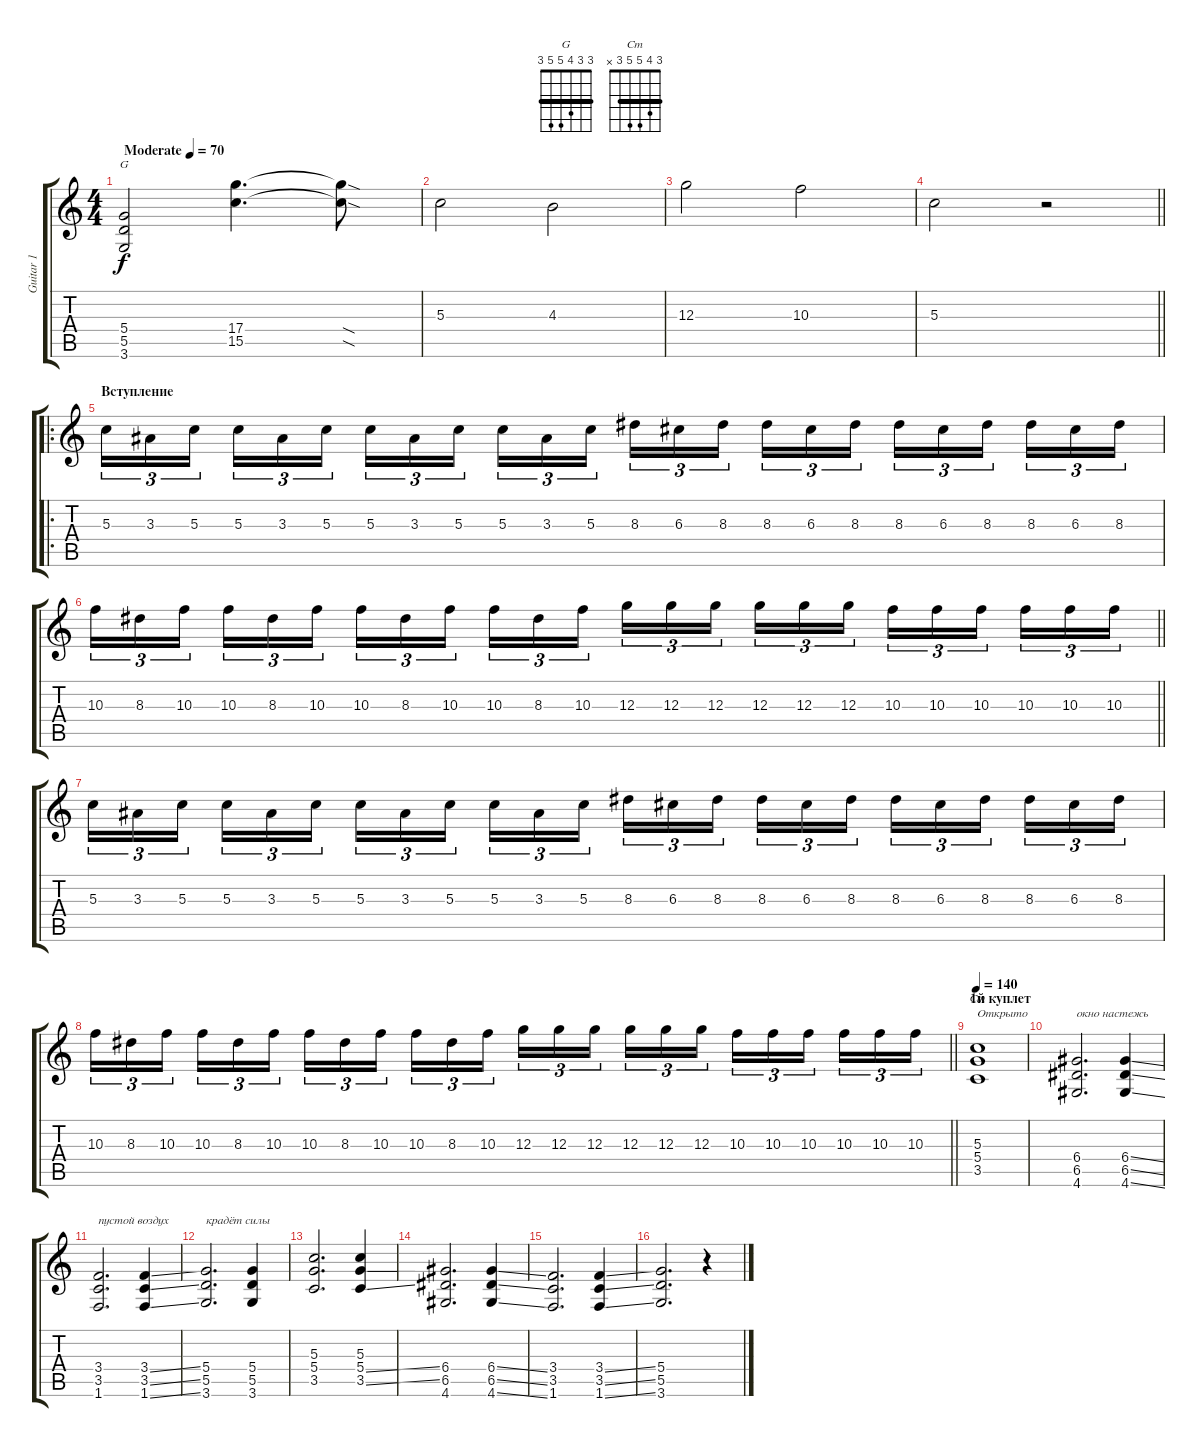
\track ("Guitar 1" "Guitar 1") {instrument distortionguitar}
\staff {score tabs}
\tuning (E4 B3 G3 D3 A2 E2) {hide}
\chord ("G" 3 3 4 5 5 3) {barre 3}
\chord ("Cm" 3 4 5 5 3 x) {barre 3}
\ts (4 4)
\tempo (70 "Moderate")
\clef g2
\ks c
(5.4 5.5 3.6).2{ch "G" dy f instrument distortionguitar} (17.4 15.5).4{d} (17.4{sod t} 15.5{sod t}).8 |
5.3.2 4.3.2 |
12.3.2 10.3.2 |
\barLineRight lightlight
5.3.2 r.2 |
\ro
\section ("" "Вступление")
5.3.16{tu (3 2)} 3.3.16{tu (3 2)} 5.3.16{tu (3 2) beam splitsecondary} 5.3.16{tu (3 2)} 3.3.16{tu (3 2)} 5.3.16{tu (3 2)} 5.3.16{tu (3 2)} 3.3.16{tu (3 2)} 5.3.16{tu (3 2) beam splitsecondary} 5.3.16{tu (3 2)} 3.3.16{tu (3 2)} 5.3.16{tu (3 2)} 8.3.16{tu (3 2)} 6.3.16{tu (3 2)} 8.3.16{tu (3 2) beam splitsecondary} 8.3.16{tu (3 2)} 6.3.16{tu (3 2)} 8.3.16{tu (3 2)} 8.3.16{tu (3 2)} 6.3.16{tu (3 2)} 8.3.16{tu (3 2) beam splitsecondary} 8.3.16{tu (3 2)} 6.3.16{tu (3 2)} 8.3.16{tu (3 2)} |
\barLineRight lightlight
10.3.16{tu (3 2)} 8.3.16{tu (3 2)} 10.3.16{tu (3 2) beam splitsecondary} 10.3.16{tu (3 2)} 8.3.16{tu (3 2)} 10.3.16{tu (3 2)} 10.3.16{tu (3 2)} 8.3.16{tu (3 2)} 10.3.16{tu (3 2) beam splitsecondary} 10.3.16{tu (3 2)} 8.3.16{tu (3 2)} 10.3.16{tu (3 2)} 12.3.16{tu (3 2)} 12.3.16{tu (3 2)} 12.3.16{tu (3 2) beam splitsecondary} 12.3.16{tu (3 2)} 12.3.16{tu (3 2)} 12.3.16{tu (3 2)} 10.3.16{tu (3 2)} 10.3.16{tu (3 2)} 10.3.16{tu (3 2) beam splitsecondary} 10.3.16{tu (3 2)} 10.3.16{tu (3 2)} 10.3.16{tu (3 2)} |
5.3.16{tu (3 2)} 3.3.16{tu (3 2)} 5.3.16{tu (3 2) beam splitsecondary} 5.3.16{tu (3 2)} 3.3.16{tu (3 2)} 5.3.16{tu (3 2)} 5.3.16{tu (3 2)} 3.3.16{tu (3 2)} 5.3.16{tu (3 2) beam splitsecondary} 5.3.16{tu (3 2)} 3.3.16{tu (3 2)} 5.3.16{tu (3 2)} 8.3.16{tu (3 2)} 6.3.16{tu (3 2)} 8.3.16{tu (3 2) beam splitsecondary} 8.3.16{tu (3 2)} 6.3.16{tu (3 2)} 8.3.16{tu (3 2)} 8.3.16{tu (3 2)} 6.3.16{tu (3 2)} 8.3.16{tu (3 2) beam splitsecondary} 8.3.16{tu (3 2)} 6.3.16{tu (3 2)} 8.3.16{tu (3 2)} |
\barLineRight lightlight
10.3.16{tu (3 2)} 8.3.16{tu (3 2)} 10.3.16{tu (3 2) beam splitsecondary} 10.3.16{tu (3 2)} 8.3.16{tu (3 2)} 10.3.16{tu (3 2)} 10.3.16{tu (3 2)} 8.3.16{tu (3 2)} 10.3.16{tu (3 2) beam splitsecondary} 10.3.16{tu (3 2)} 8.3.16{tu (3 2)} 10.3.16{tu (3 2)} 12.3.16{tu (3 2)} 12.3.16{tu (3 2)} 12.3.16{tu (3 2) beam splitsecondary} 12.3.16{tu (3 2)} 12.3.16{tu (3 2)} 12.3.16{tu (3 2)} 10.3.16{tu (3 2)} 10.3.16{tu (3 2)} 10.3.16{tu (3 2) beam splitsecondary} 10.3.16{tu (3 2)} 10.3.16{tu (3 2)} 10.3.16{tu (3 2)} |
\section ("" "1й куплет")
\tempo 140
(5.3 5.4 3.5).1{ch "Cm" txt "Открыто"} |
(6.4 6.5 4.6).2{d txt "окно настежь"} (6.4{ss} 6.5{ss} 4.6{ss}).4 |
(3.4 3.5 1.6).2{d txt "пустой воздух"} (3.4{ss} 3.5{ss} 1.6{ss}).4 |
(5.4 5.5 3.6).2{d txt "крадёт силы"} (5.4 5.5 3.6).4 |
(5.3 5.4 3.5).2{d} (5.3 5.4{ss} 3.5{ss}).4 |
(6.4 6.5 4.6).2{d} (6.4{ss} 6.5{ss} 4.6{ss}).4 |
(3.4 3.5 1.6).2{d} (3.4{ss} 3.5{ss} 1.6{ss}).4 |
(5.4 5.5 3.6).2{d} r.4
